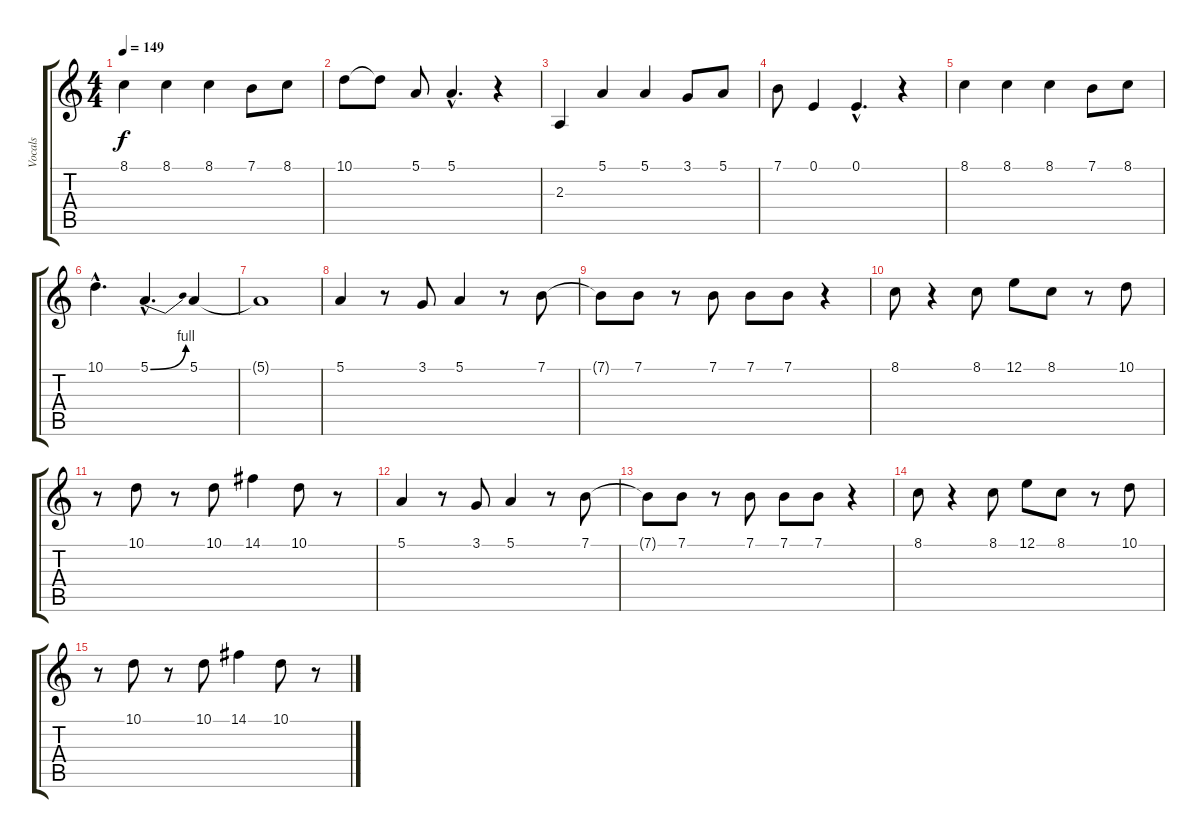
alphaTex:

\track ("Vocals" "Vocals") {instrument lead1square}
\staff {score tabs}
\tuning (E4 B3 G3 D3 A2 E2) {hide}
\ts (4 4)
\tempo 149
\clef g2
\ks c
8.1.4{dy f} 8.1.4 8.1.4 7.1.8 8.1.8 |
10.1.8 10.1{t}.8 5.1.8 5.1{hac}.4{d} r.4 |
2.3.4 5.1.4 5.1.4 3.1.8 5.1.8 |
7.1.8 0.1.4 0.1{hac}.4{d} r.4 |
8.1.4 8.1.4 8.1.4 7.1.8 8.1.8 |
10.1{hac}.4{d} 5.1{be (bend 0 0 60 4) hac}.4{d} 5.1.4 |
5.1{t}.1 |
5.1.4 r.8 3.1.8 5.1.4 r.8 7.1.8 |
7.1{t}.8 7.1.8 r.8 7.1.8 7.1.8 7.1.8 r.4 |
8.1.8 r.4 8.1.8 12.1.8 8.1.8 r.8 10.1.8 |
r.8 10.1.8 r.8 10.1.8 14.1.4 10.1.8 r.8 |
5.1.4 r.8 3.1.8 5.1.4 r.8 7.1.8 |
7.1{t}.8 7.1.8 r.8 7.1.8 7.1.8 7.1.8 r.4 |
8.1.8 r.4 8.1.8 12.1.8 8.1.8 r.8 10.1.8 |
r.8 10.1.8 r.8 10.1.8 14.1.4 10.1.8 r.8
